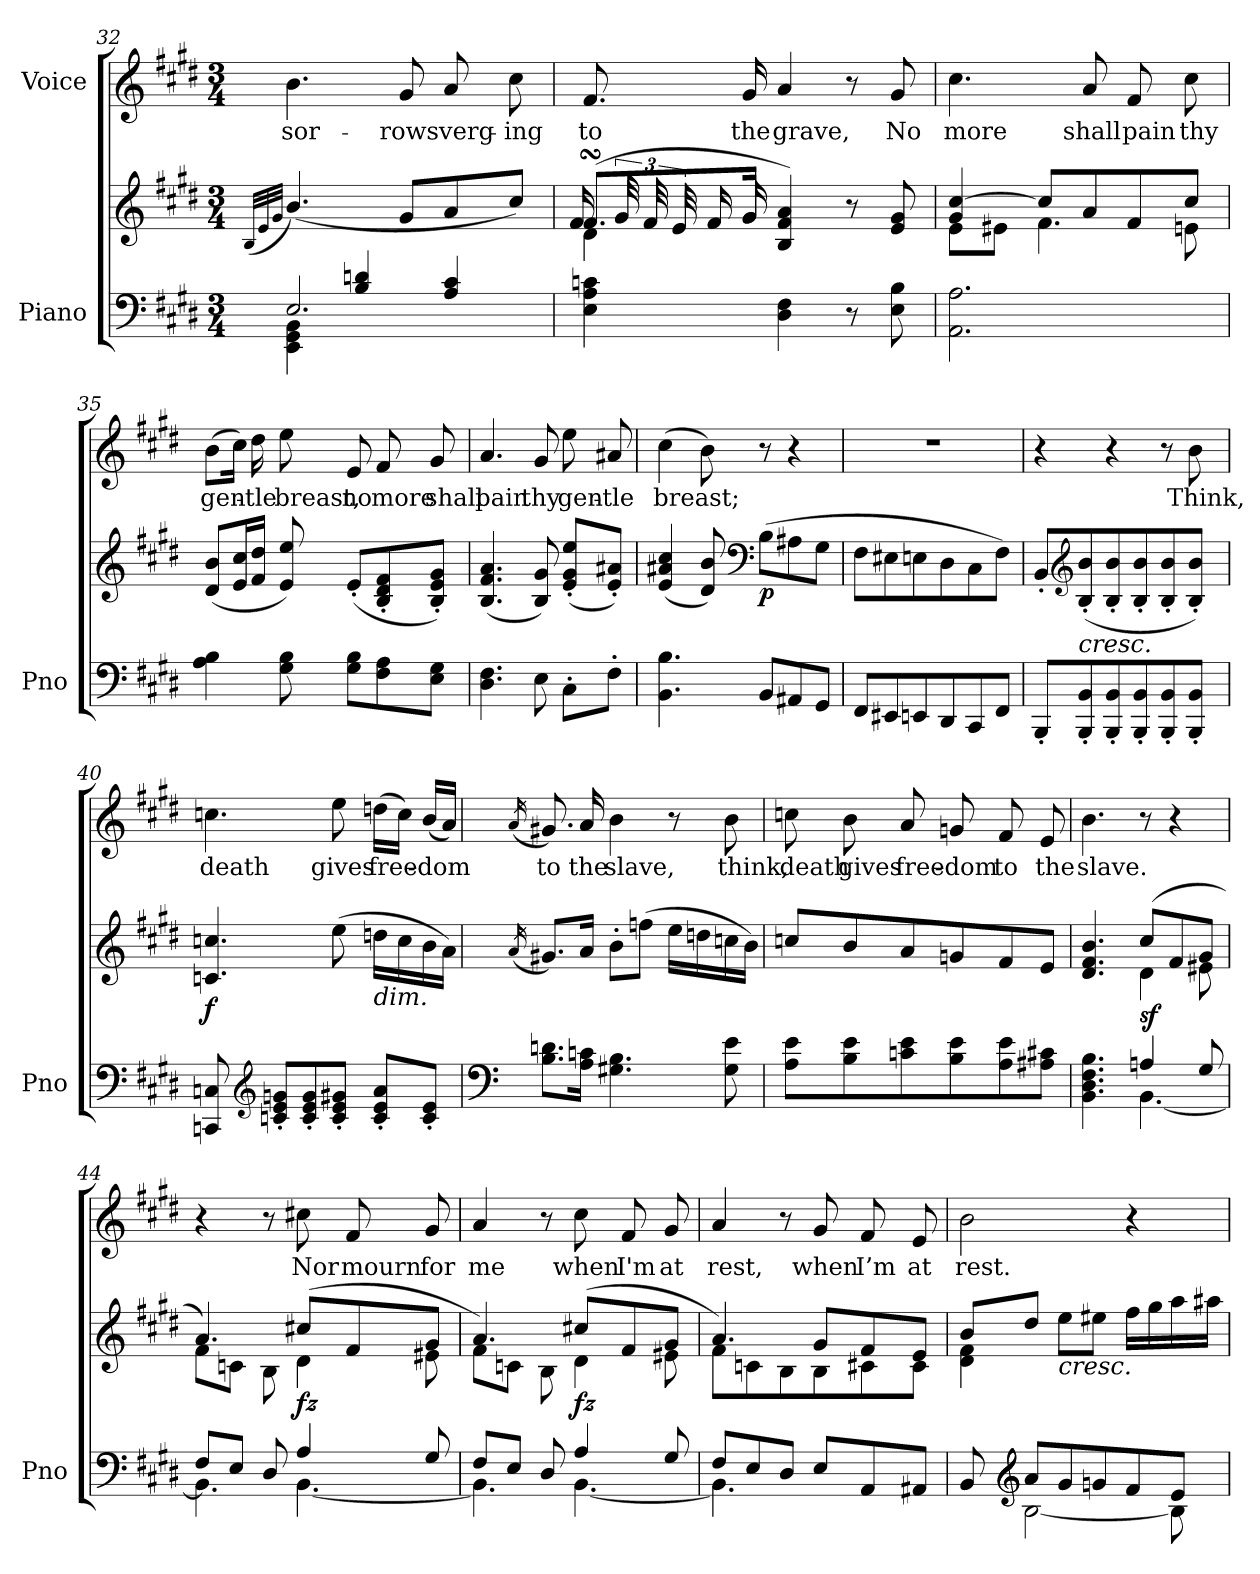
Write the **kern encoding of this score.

**kern	**kern	**dynam	**kern	**text
*part2	*part2	*part2	*part1	*part1
*staff3	*staff2	*staff2/3	*staff1	*staff1
*I"Piano	*	*	*I"Voice	*
*I'Pno	*	*	*	*
*clefF4	*clefG2	*	*clefG2	*
*k[f#c#g#d#]	*k[f#c#g#d#]	*	*k[f#c#g#d#]	*
*M3/4	*M3/4	*	*M3/4	*
=32	=32	=32	=32	=32
.	(32qB/LLL	.	.	.
.	32qe/	.	.	.
.	32qg#/JJJ	.	.	.
*^	*	*	*	*
4EE\ 4GG#\ 4BB\	2.E/	(4.b/)	.	4.b\	sor-
4B/ 4dn/	.	.	.	.	.
.	.	8g#/L	.	8g#/	-rows
4A/ 4c#/	.	8a/	.	8a/	verg-
.	.	8cc#/J)	.	8cc#\	-ing
*v	*v	*	*	*	*
=33	=33	=33	=33	=33
*	*^	*	*	*
*	*	*^	*	*	*
4E\ 4A\ 4cn\	(8.f#sSSS/L	4d#\	16f#!	.	8.f#/	to
.	.	.	48g#!	.	.	.
.	.	.	48f#!	.	.	.
.	.	.	48e!	.	.	.
.	.	.	16f#!	.	.	.
.	16g#/Jk	.	16g#!	.	16g#/	the
4D#\ 4F#\	4B/ 4f#/ 4a/)	2ryy	2ryy	.	4a/	grave,
8r	8r	.	.	.	8r	.
8E\ 8B\	8e/ 8g#/	.	.	.	8g#/	No
*	*	*v	*v	*	*	*
=34	=34	=34	=34	=34	=34
2.AA\ 2.A\	4g#/ [4cc#/	8e\L	.	4.cc#\	more
.	.	8e#X\J	.	.	.
.	8cc#/L]	4.f#\	.	.	.
.	8a/	.	.	8a/	shall
.	8f#/	.	.	8f#/	pain
.	8cc#/J	8en\	.	8cc#\	thy
*	*v	*v	*	*	*
=35	=35	=35	=35	=35
4A\ 4B\	(8d#/ 8b/L	.	(8b\L	gen-
.	16e/ 16cc#/L	.	16cc#\Jk)	.
.	16f#/ 16dd#/JJ	.	16dd#\	-tle
8G#\ 8B\	8e/ 8ee/)	.	8ee\	breast,
8G#\ 8B\L	(8e'/L	.	8e/	no
8F#\ 8A\	8B/' 8d#/' 8f#/'	.	8f#/	more
8E\ 8G#\J	8B/' 8e/' 8g#/'J)	.	8g#/	shall
=36	=36	=36	=36	=36
4.D#\ 4.F#\	(4.B/ 4.f#/ 4.a/	.	4.a/	pain
8E\	8B/ 8g#/)	.	8g#/	thy
8C#'\L	(8e/' 8g#/' 8ee/'L	.	8ee\	gen-
8F#'\J	8e/' 8a#X/'J)	.	8a#X/	-tle
=37	=37	=37	=37	=37
4.BB\ 4.B\	(4e/ 4a#X/ 4cc#/	.	(4cc#\	breast;
.	8d#/ 8b/)	.	8b\)	.
*	*clefF4	*	*	*
!	!	!LO:DY:b	!	!
8BB/L	(8B\L	p	8r	.
8AA#X/	8A#X\	.	4r	.
8GG#/J	8G#\J	.	.	.
=38	=38	=38	=38	=38
8FF#/L	8F#\L	.	2.r	.
8EE#X/	8E#X\	.	.	.
8EEn/	8En\	.	.	.
8DD#/	8D#\	.	.	.
8CC#/	8C#\	.	.	.
8FF#/J	8F#\J)	.	.	.
=39	=39	=39	=39	=39
8BBB'/L	8BB'/L	.	4r	.
*	*clefG2	*	*	*
!	!LO:TX:b:i:t=cresc.	!	!	!
8BBB/' 8BB/'	(8B/' 8b/'	.	.	.
8BBB/' 8BB/'	8B/' 8b/'	.	4r	.
8BBB/' 8BB/'	8B/' 8b/'	.	.	.
8BBB/' 8BB/'	8B/' 8b/'	.	8r	.
8BBB/' 8BB/'J	8B/' 8b/'J)	.	8b\	Think,
=40	=40	=40	=40	=40
!	!	!LO:DY:b	!	!
8CCn/ 8Cn/	4.cn/ 4.ccn/	f	4.ccn\	death
*clefG2	*	*	*	*
8cn/' 8e/' 8gn/'L	.	.	.	.
8c/' 8e/' 8g/'	.	.	.	.
8c/' 8e/' 8g#X/'J	(8ee\	.	8ee\	gives
!	!LO:TX:b:i:t=dim.	!	!	!
8c/' 8e/' 8a/'L	16ddn\LL	.	(16ddn\LL	free-
.	16cc\	.	16cc\JJ)	.
8c/' 8e/'J	16b\	.	(16b/LL	-dom
.	16a\JJ)	.	16a/JJ)	.
=41	=41	=41	=41	=41
*clefF4	*	*	*	*
.	(16qa/	.	(16qa/	.
8.B\ 8.dn\L	8.g#X/L)	.	8.g#X/)	to
16A\ 16cn\Jk	16a/Jk	.	16a/	the
4.G#X\ 4.B\	8b'\L	.	4b\	slave,
.	(8ffn\J	.	.	.
.	16ee\LL	.	8r	.
.	16ddn\	.	.	.
8G#\ 8e\	16ccn\	.	8b\	think,
.	16b\JJ)	.	.	.
=42	=42	=42	=42	=42
8A\ 8e\L	8ccn/L	.	8ccn\	death
8B\ 8e\	8b/	.	8b\	gives
8cn\ 8e\	8a/	.	8a/	free-
8B\ 8e\	8gn/	.	8gn/	-dom
8A\ 8e\	8f#/	.	8f#/	to
8A#X\ 8c#X\J	8e/J	.	8e/	the
=43	=43	=43	=43	=43
*^	*^	*	*	*
4.BB\ 4.D#\ 4.F#\ 4.B\	4.ryy	4.d#/ 4.f#/ 4.b/	4.ryy	.	4.b\	slave.
!	!	!	!	!LO:DY:b	!	!
4An/	[4.BB\	(8cc#/L	4d#\	sf	8r	.
.	.	8f#/	.	.	4r	.
8G#/	.	8g#/J	8e#X\	.	.	.
=44	=44	=44	=44	=44	=44	=44
8F#/L	4.BB\]	4.a/)	8f#\L	.	4r	.
8E/J	.	.	8cn\J	.	.	.
8D#/	.	.	8B\	.	8r	.
!	!	!	!	!LO:DY:b	!	!
4A/	[4.BB\	(8cc#X/L	4d#\	fz	8cc#X\	Nor
.	.	8f#/	.	.	8f#/	mourn
8G#/	.	8g#/J	8e#X\	.	8g#/	for
=45	=45	=45	=45	=45	=45	=45
8F#/L	4.BB\]	4.a/)	8f#\L	.	4a/	me
8E/J	.	.	8cn\J	.	.	.
8D#/	.	.	8B\	.	8r	.
!	!	!	!	!LO:DY:b	!	!
4A/	[4.BB\	(8cc#X/L	4d#\	fz	8cc#\	when
.	.	8f#/	.	.	8f#/	I'm
8G#/	.	8g#/J	8e#X\	.	8g#/	at
=46	=46	=46	=46	=46	=46	=46
8F#/L	4.BB\]	4.a/)	8f#\L	.	4a/	rest,
8E/	.	.	8cn\	.	.	.
8D#/J	.	.	8B\	.	8r	.
8E/L	4.ryy	8g#/L	8B\	.	8g#/	when
8AA/	.	8f#/	8c#X\	.	8f#/	I’m
8AA#X/J	.	8e/J	8c#\J	.	8e/	at
=47	=47	=47	=47	=47	=47	=47
8BB/	8ryy	8b/L	4d#\ 4f#\	.	2b\	rest.
*clefG2	*	*	*	*	*	*
8a/L	[2B\	8dd#/J	.	.	.	.
!	!	!LO:TX:b:i:t=cresc.	!	!	!	!
8g#/	.	8ee\L	2ryy	.	.	.
8gn/	.	8ee#X\J	.	.	.	.
8f#/	.	16ff#\LL	.	.	4r	.
.	.	16gg#\	.	.	.	.
8e/J	8B\]	16aa\	.	.	.	.
.	.	16aa#X\JJ	.	.	.	.
*v	*v	*	*	*	*	*
*	*v	*v	*	*	*
=	=	=	=	=
*-	*-	*-	*-	*-
